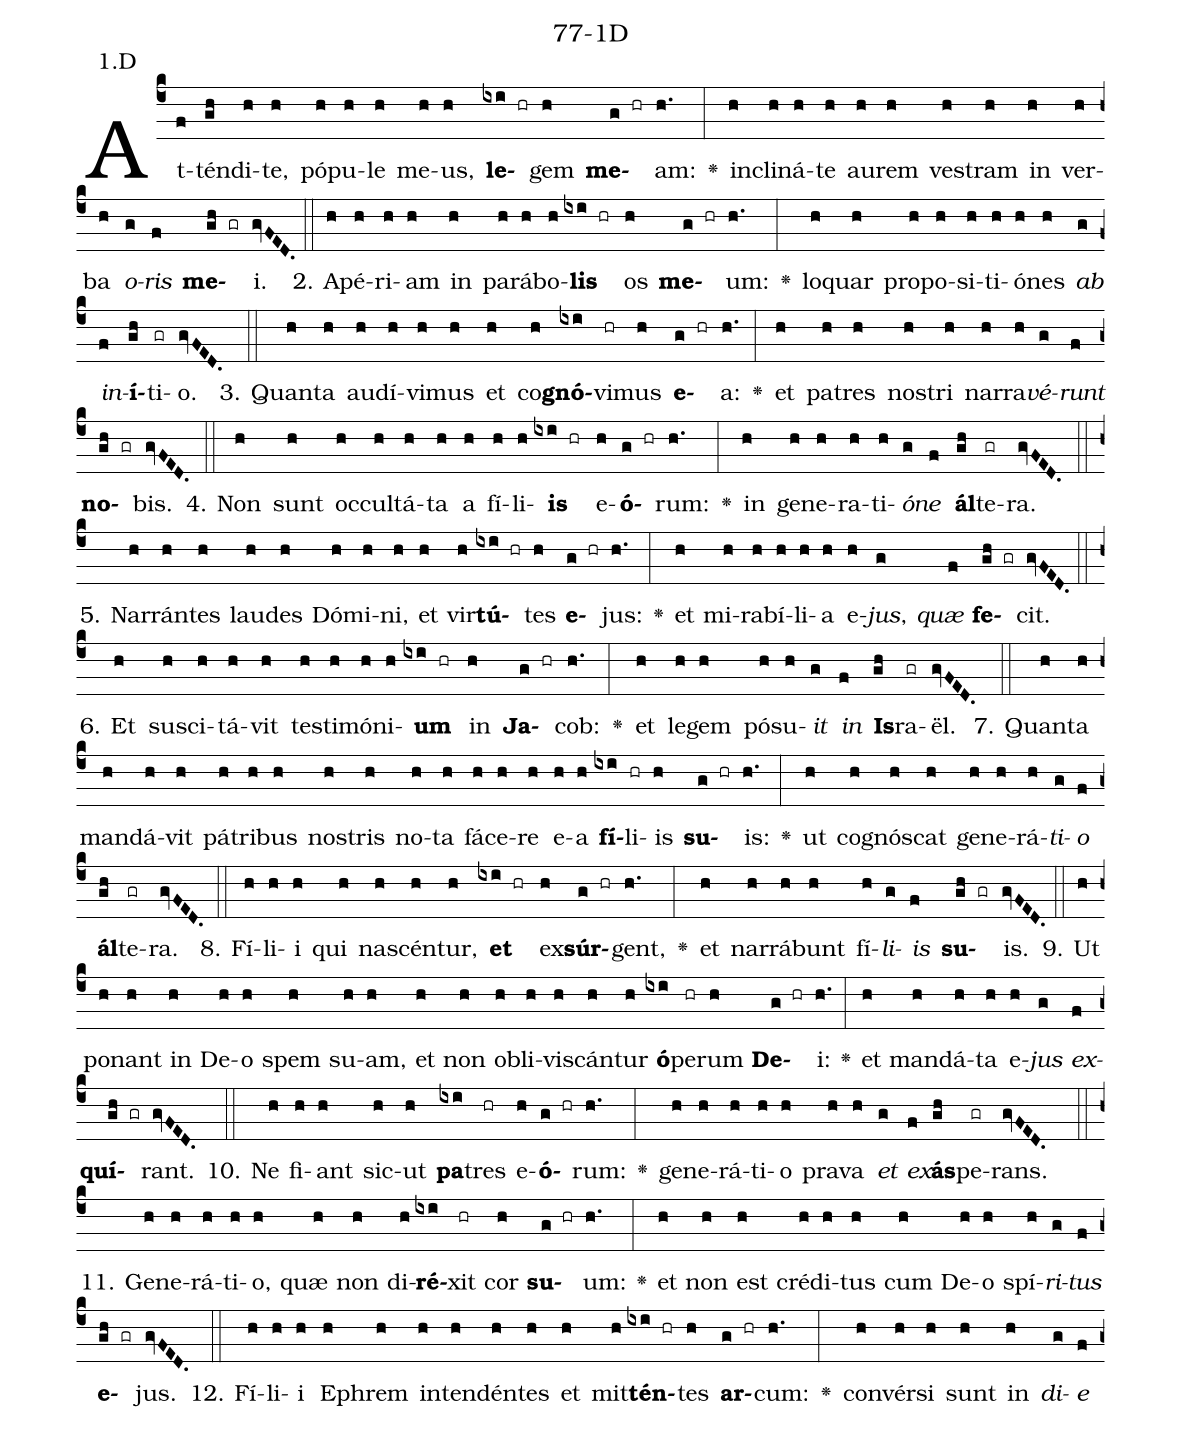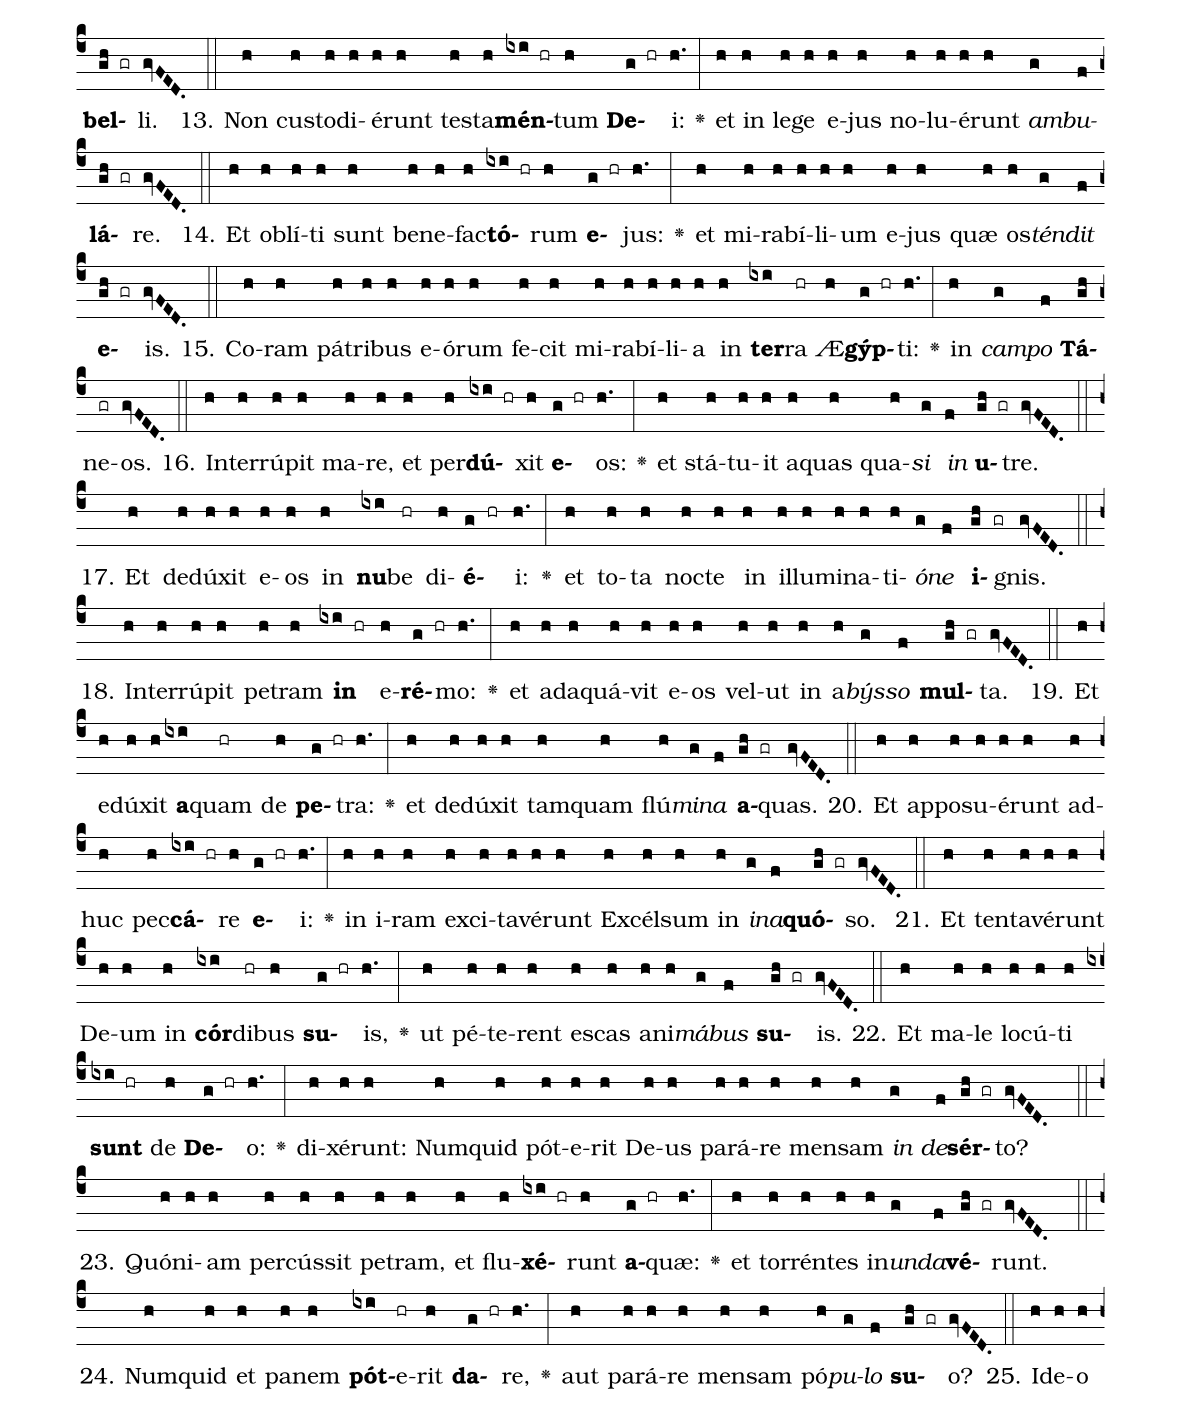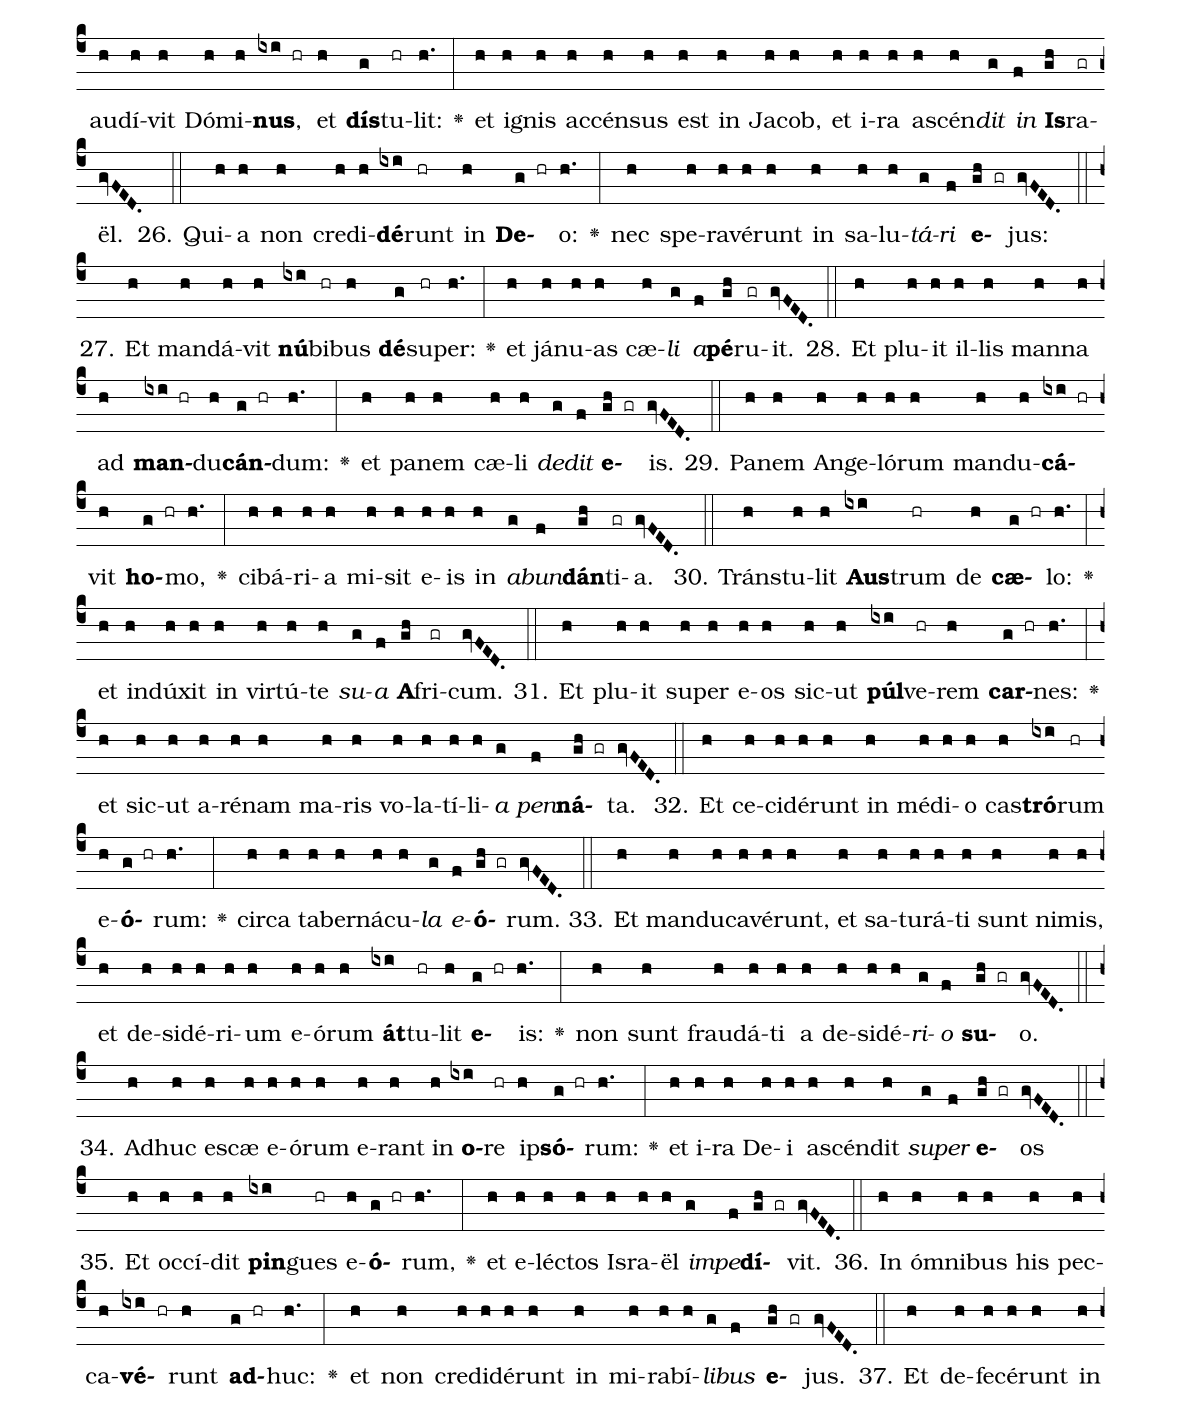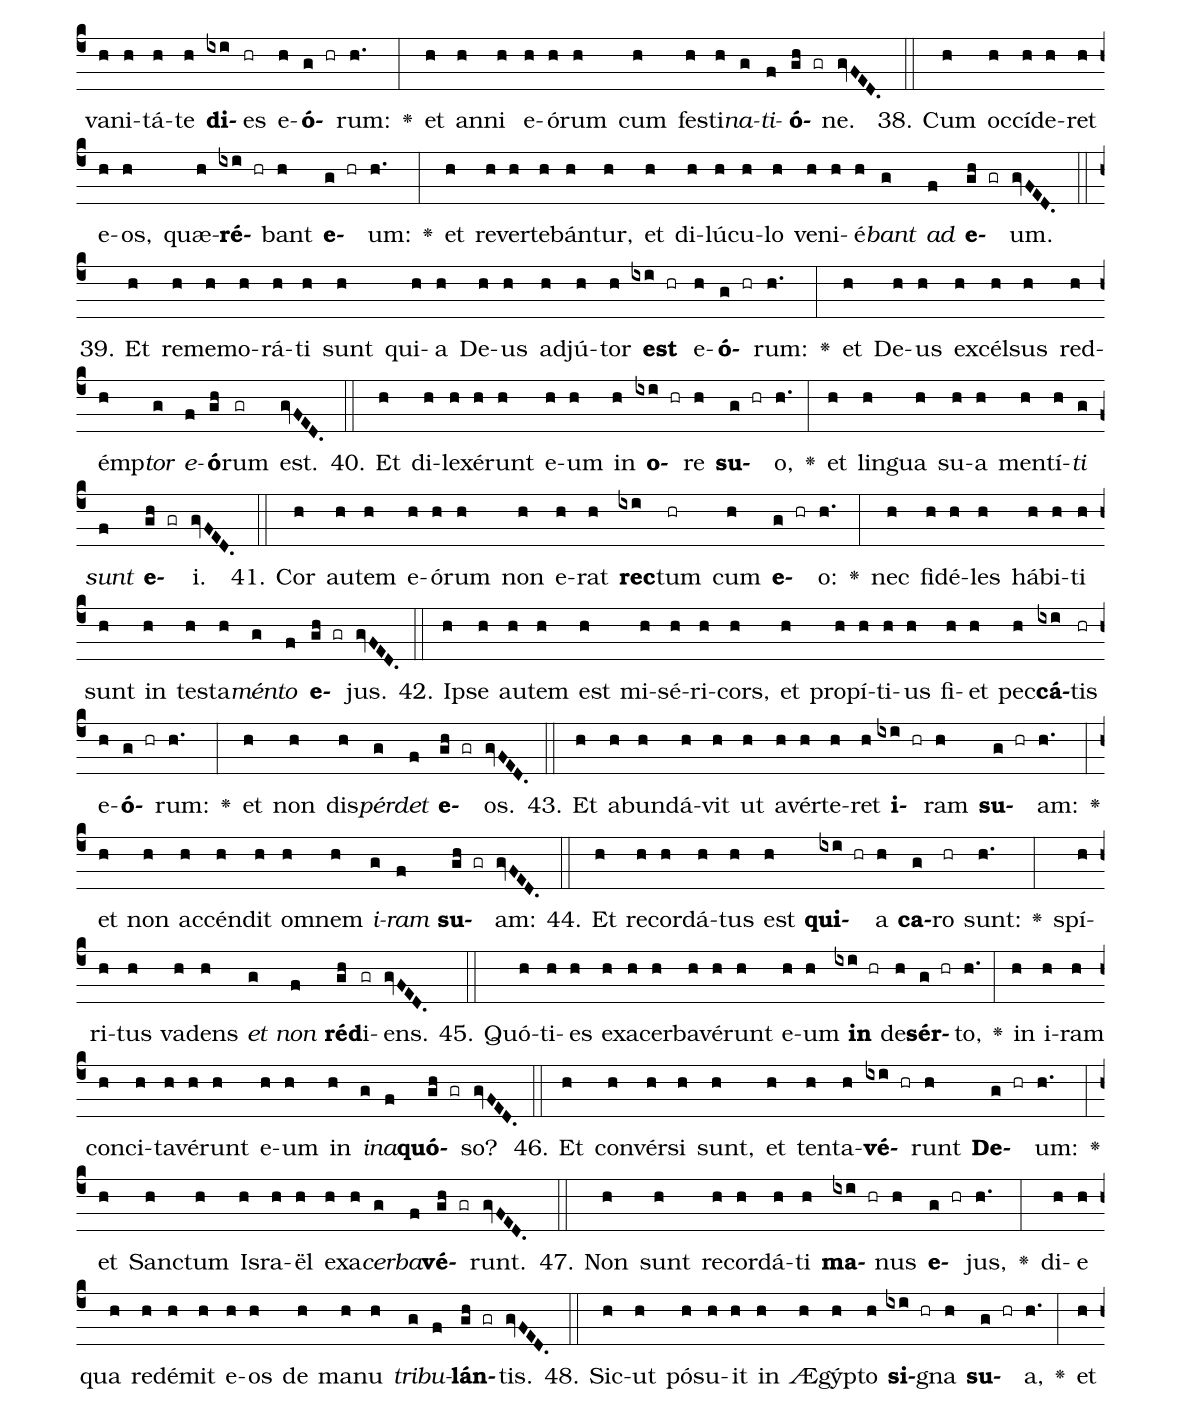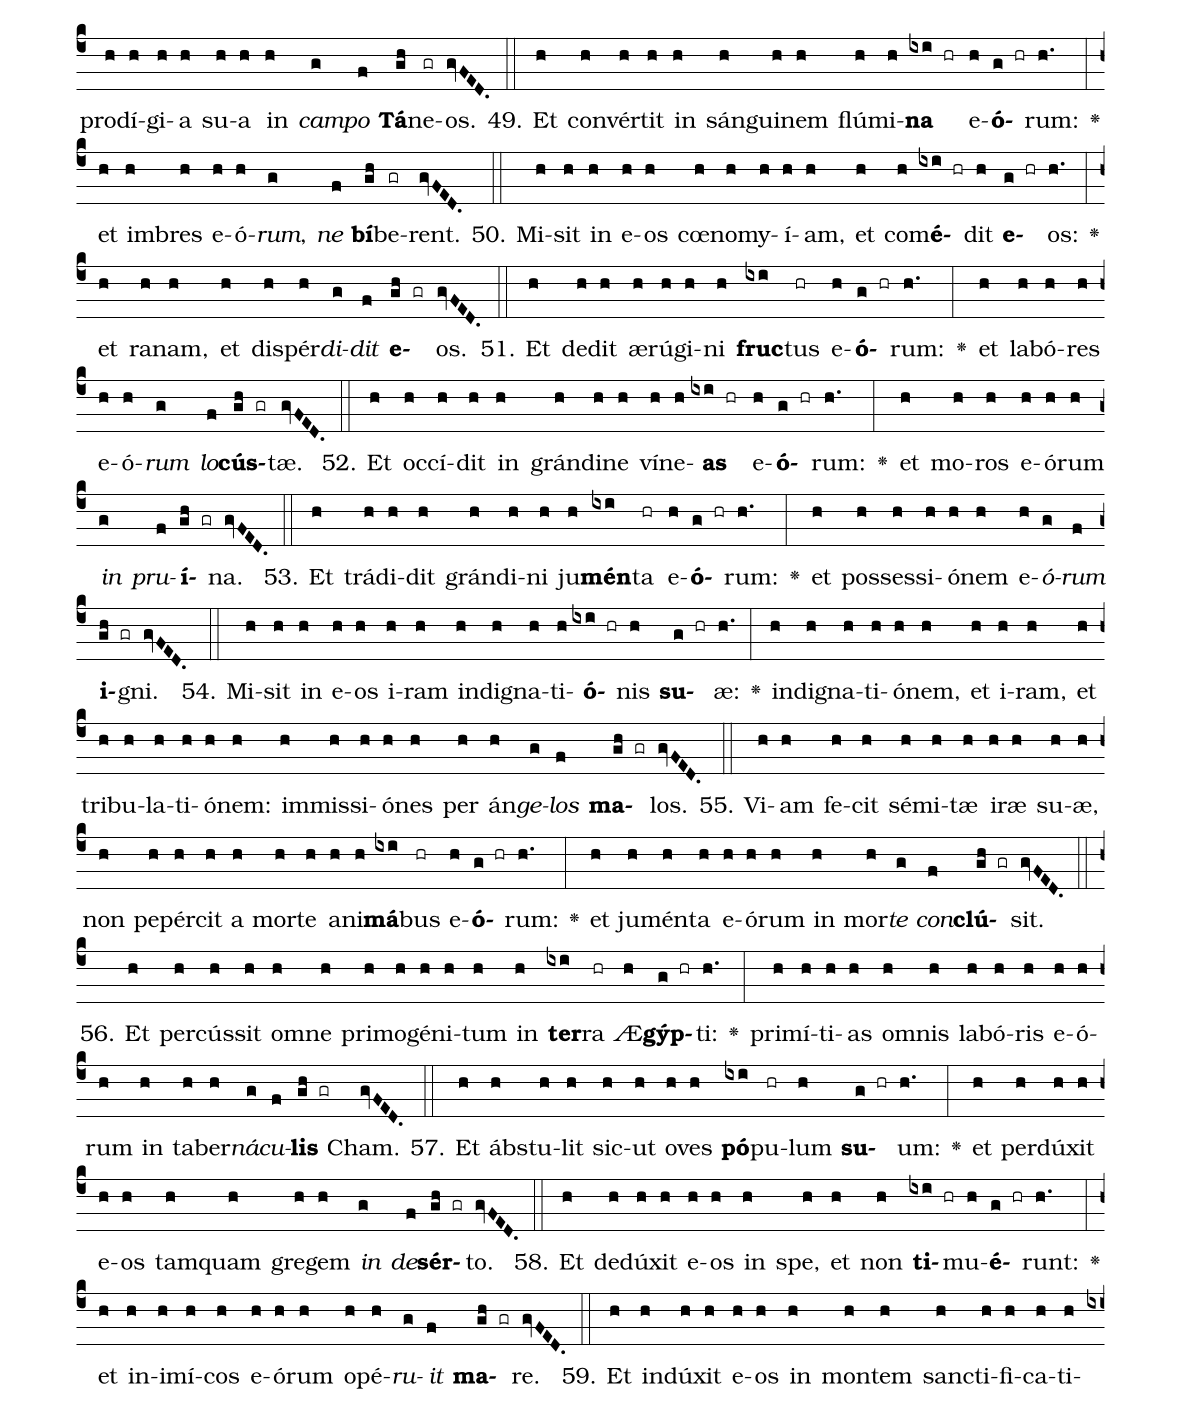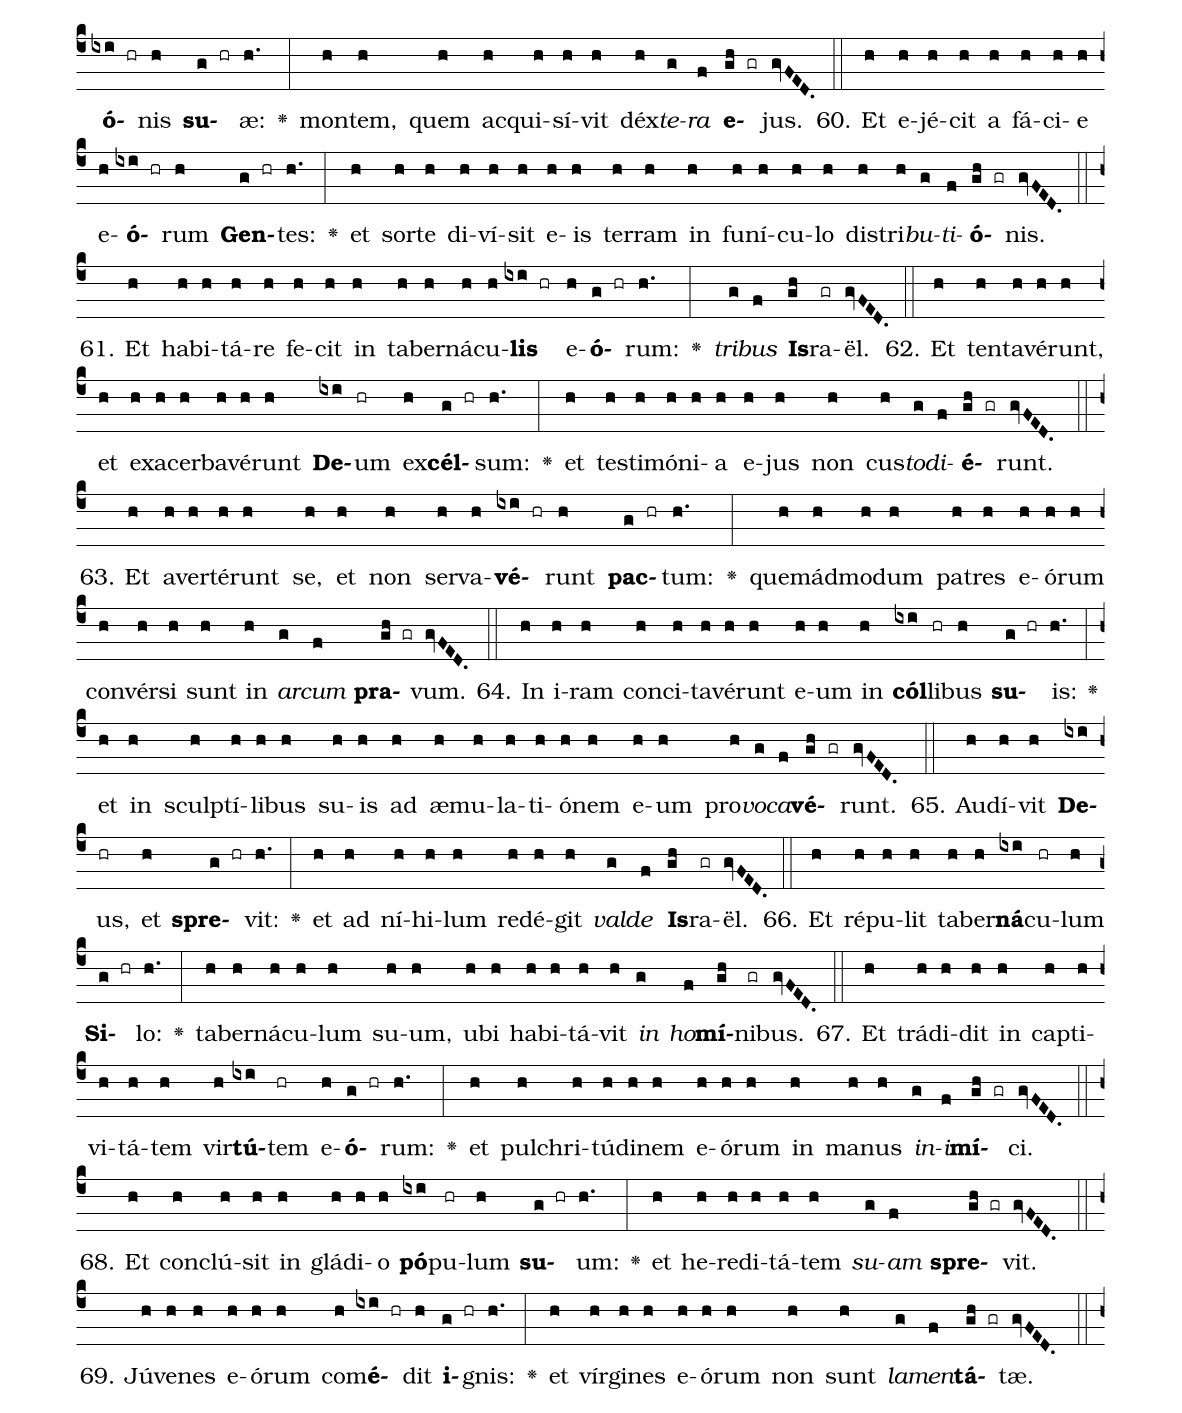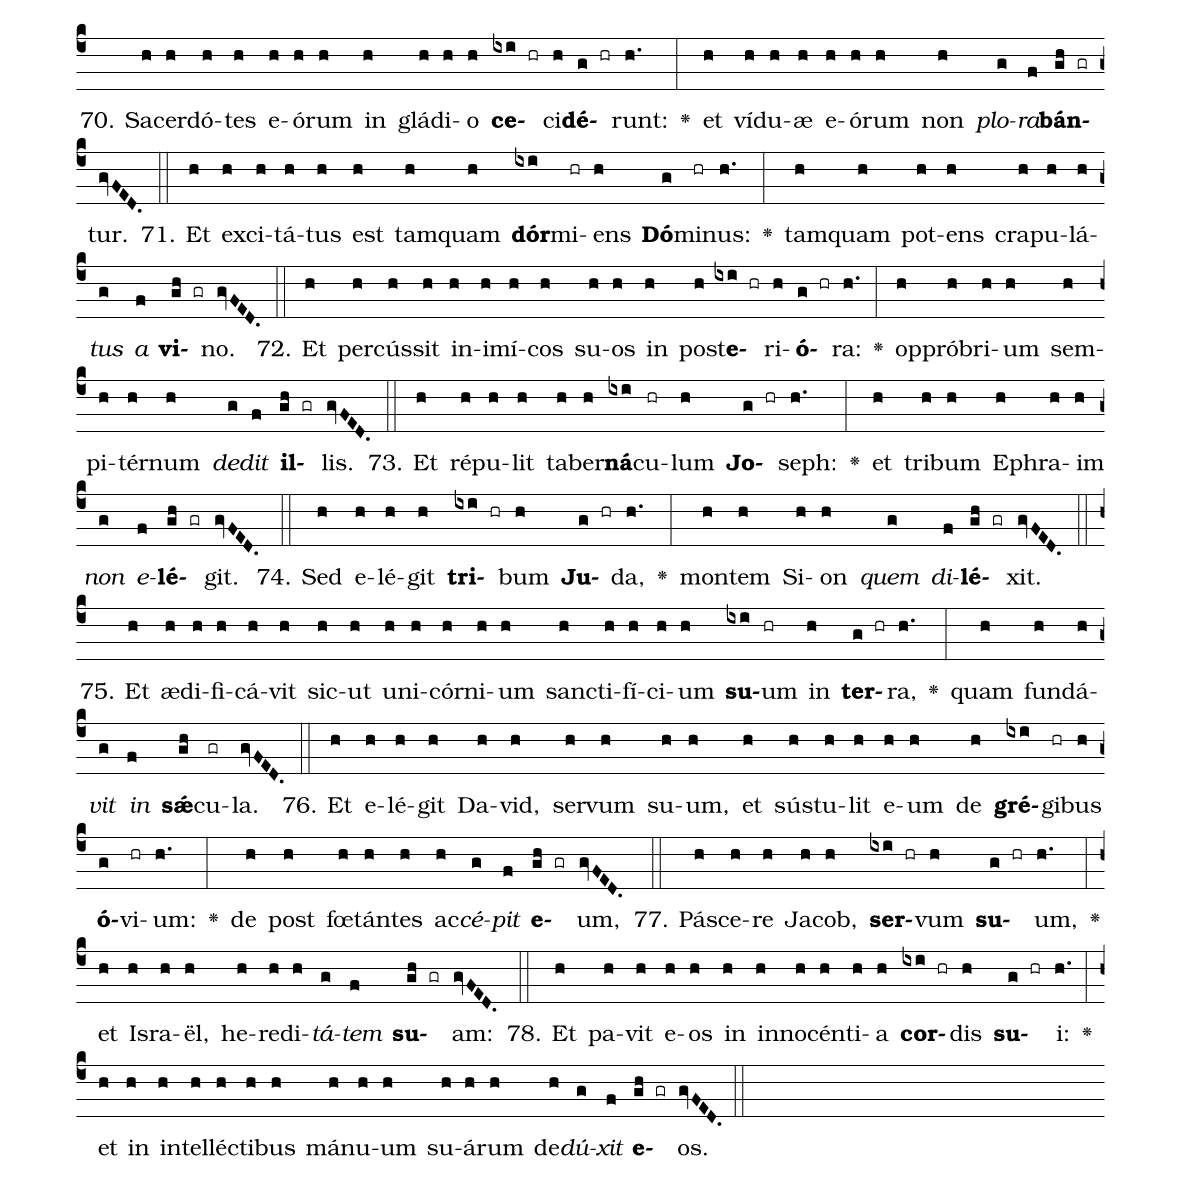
name: 77-1D;
annotation: 1.D;
%%
(c4)At(f)tén(gh)di(h)te,(h) pó(h)pu(h)le(h) me(h)us,(h) <b>le</b>(ixi hr)gem(h) <b>me</b>(g hr)am:(h.) <v>\greheightstar</v>(:) in(h)cli(h)ná(h)te(h) au(h)rem(h) ves(h)tram(h) in(h) ver(h)ba(h) <i>o</i>(g)<i>ris</i>(f) <b>me</b>(gh gr)i.(gvFED.) (::)
2. A(h)pé(h)ri(h)am(h) in(h) pa(h)rá(h)bo(h)<b>lis</b>(ixi hr) os(h) <b>me</b>(g hr)um:(h.) <v>\greheightstar</v>(:) lo(h)quar(h) pro(h)po(h)si(h)ti(h)ó(h)nes(h) <i>ab</i>(g) <i>in</i>(f)<b>í</b>(gh)ti(gr)o.(gvFED.) (::)
3. Quan(h)ta(h) au(h)dí(h)vi(h)mus(h) et(h) co(h)<b>gnó</b>(ixi)vi(hr)mus(h) <b>e</b>(g hr)a:(h.) <v>\greheightstar</v>(:) et(h) pa(h)tres(h) nos(h)tri(h) nar(h)ra(h)<i>vé</i>(g)<i>runt</i>(f) <b>no</b>(gh gr)bis.(gvFED.) (::)
4. Non(h) sunt(h) oc(h)cul(h)tá(h)ta(h) a(h) fí(h)li(h)<b>is</b>(ixi hr) e(h)<b>ó</b>(g hr)rum:(h.) <v>\greheightstar</v>(:) in(h) ge(h)ne(h)ra(h)ti(h)<i>ó</i>(g)<i>ne</i>(f) <b>ál</b>(gh)te(gr)ra.(gvFED.) (::)
5. Nar(h)rán(h)tes(h) lau(h)des(h) Dó(h)mi(h)ni,(h) et(h) vir(h)<b>tú</b>(ixi hr)tes(h) <b>e</b>(g hr)jus:(h.) <v>\greheightstar</v>(:) et(h) mi(h)ra(h)bí(h)li(h)a(h) e(h)<i>jus</i>,(g) <i>quæ</i>(f) <b>fe</b>(gh gr)cit.(gvFED.) (::)
6. Et(h) su(h)sci(h)tá(h)vit(h) tes(h)ti(h)mó(h)ni(h)<b>um</b>(ixi hr) in(h) <b>Ja</b>(g hr)cob:(h.) <v>\greheightstar</v>(:) et(h) le(h)gem(h) pó(h)su(h)<i>it</i>(g) <i>in</i>(f) <b>Is</b>(gh)ra(gr)ël.(gvFED.) (::)
7. Quan(h)ta(h) man(h)dá(h)vit(h) pá(h)tri(h)bus(h) nos(h)tris(h) no(h)ta(h) fá(h)ce(h)re(h) e(h)a(h) <b>fí</b>(ixi)li(hr)is(h) <b>su</b>(g hr)is:(h.) <v>\greheightstar</v>(:) ut(h) co(h)gnós(h)cat(h) ge(h)ne(h)rá(h)<i>ti</i>(g)<i>o</i>(f) <b>ál</b>(gh)te(gr)ra.(gvFED.) (::)
8. Fí(h)li(h)i(h) qui(h) na(h)scén(h)tur,(h) <b>et</b>(ixi hr) ex(h)<b>súr</b>(g hr)gent,(h.) <v>\greheightstar</v>(:) et(h) nar(h)rá(h)bunt(h) fí(h)<i>li</i>(g)<i>is</i>(f) <b>su</b>(gh gr)is.(gvFED.) (::)
9. Ut(h) po(h)nant(h) in(h) De(h)o(h) spem(h) su(h)am,(h) et(h) non(h) ob(h)li(h)vis(h)cán(h)tur(h) <b>ó</b>(ixi)pe(hr)rum(h) <b>De</b>(g hr)i:(h.) <v>\greheightstar</v>(:) et(h) man(h)dá(h)ta(h) e(h)<i>jus</i>(g) <i>ex</i>(f)<b>quí</b>(gh gr)rant.(gvFED.) (::)
10. Ne(h) fi(h)ant(h) sic(h)ut(h) <b>pa</b>(ixi)tres(hr) e(h)<b>ó</b>(g hr)rum:(h.) <v>\greheightstar</v>(:) ge(h)ne(h)rá(h)ti(h)o(h) pra(h)va(h) <i>et</i>(g) <i>ex</i>(f)<b>ás</b>(gh)pe(gr)rans.(gvFED.) (::)
11. Ge(h)ne(h)rá(h)ti(h)o,(h) quæ(h) non(h) di(h)<b>ré</b>(ixi)xit(hr) cor(h) <b>su</b>(g hr)um:(h.) <v>\greheightstar</v>(:) et(h) non(h) est(h) cré(h)di(h)tus(h) cum(h) De(h)o(h) spí(h)<i>ri</i>(g)<i>tus</i>(f) <b>e</b>(gh gr)jus.(gvFED.) (::)
12. Fí(h)li(h)i(h) E(h)phrem(h) in(h)ten(h)dén(h)tes(h) et(h) mit(h)<b>tén</b>(ixi hr)tes(h) <b>ar</b>(g hr)cum:(h.) <v>\greheightstar</v>(:) con(h)vér(h)si(h) sunt(h) in(h) <i>di</i>(g)<i>e</i>(f) <b>bel</b>(gh gr)li.(gvFED.) (::)
13. Non(h) cus(h)to(h)di(h)é(h)runt(h) tes(h)ta(h)<b>mén</b>(ixi hr)tum(h) <b>De</b>(g hr)i:(h.) <v>\greheightstar</v>(:) et(h) in(h) le(h)ge(h) e(h)jus(h) no(h)lu(h)é(h)runt(h) <i>am</i>(g)<i>bu</i>(f)<b>lá</b>(gh gr)re.(gvFED.) (::)
14. Et(h) ob(h)lí(h)ti(h) sunt(h) be(h)ne(h)fac(h)<b>tó</b>(ixi hr)rum(h) <b>e</b>(g hr)jus:(h.) <v>\greheightstar</v>(:) et(h) mi(h)ra(h)bí(h)li(h)um(h) e(h)jus(h) quæ(h) os(h)<i>tén</i>(g)<i>dit</i>(f) <b>e</b>(gh gr)is.(gvFED.) (::)
15. Co(h)ram(h) pá(h)tri(h)bus(h) e(h)ó(h)rum(h) fe(h)cit(h) mi(h)ra(h)bí(h)li(h)a(h) in(h) <b>ter</b>(ixi)ra(hr) Æ(h)<b>gýp</b>(g hr)ti:(h.) <v>\greheightstar</v>(:) in(h) <i>cam</i>(g)<i>po</i>(f) <b>Tá</b>(gh)ne(gr)os.(gvFED.) (::)
16. In(h)ter(h)rú(h)pit(h) ma(h)re,(h) et(h) per(h)<b>dú</b>(ixi hr)xit(h) <b>e</b>(g hr)os:(h.) <v>\greheightstar</v>(:) et(h) stá(h)tu(h)it(h) a(h)quas(h) qua(h)<i>si</i>(g) <i>in</i>(f) <b>u</b>(gh gr)tre.(gvFED.) (::)
17. Et(h) de(h)dú(h)xit(h) e(h)os(h) in(h) <b>nu</b>(ixi)be(hr) di(h)<b>é</b>(g hr)i:(h.) <v>\greheightstar</v>(:) et(h) to(h)ta(h) noc(h)te(h) in(h) il(h)lu(h)mi(h)na(h)ti(h)<i>ó</i>(g)<i>ne</i>(f) <b>i</b>(gh gr)gnis.(gvFED.) (::)
18. In(h)ter(h)rú(h)pit(h) pe(h)tram(h) <b>in</b>(ixi hr) e(h)<b>ré</b>(g hr)mo:(h.) <v>\greheightstar</v>(:) et(h) ad(h)a(h)quá(h)vit(h) e(h)os(h) vel(h)ut(h) in(h) a(h)<i>býs</i>(g)<i>so</i>(f) <b>mul</b>(gh gr)ta.(gvFED.) (::)
19. Et(h) e(h)dú(h)xit(h) <b>a</b>(ixi)quam(hr) de(h) <b>pe</b>(g hr)tra:(h.) <v>\greheightstar</v>(:) et(h) de(h)dú(h)xit(h) tam(h)quam(h) flú(h)<i>mi</i>(g)<i>na</i>(f) <b>a</b>(gh gr)quas.(gvFED.) (::)
20. Et(h) ap(h)po(h)su(h)é(h)runt(h) ad(h)huc(h) pec(h)<b>cá</b>(ixi hr)re(h) <b>e</b>(g hr)i:(h.) <v>\greheightstar</v>(:) in(h) i(h)ram(h) ex(h)ci(h)ta(h)vé(h)runt(h) Ex(h)cél(h)sum(h) in(h) <i>in</i>(g)<i>a</i>(f)<b>quó</b>(gh gr)so.(gvFED.) (::)
21. Et(h) ten(h)ta(h)vé(h)runt(h) De(h)um(h) in(h) <b>cór</b>(ixi)di(hr)bus(h) <b>su</b>(g hr)is,(h.) <v>\greheightstar</v>(:) ut(h) pé(h)te(h)rent(h) es(h)cas(h) a(h)ni(h)<i>má</i>(g)<i>bus</i>(f) <b>su</b>(gh gr)is.(gvFED.) (::)
22. Et(h) ma(h)le(h) lo(h)cú(h)ti(h) <b>sunt</b>(ixi hr) de(h) <b>De</b>(g hr)o:(h.) <v>\greheightstar</v>(:) di(h)xé(h)runt:(h) Num(h)quid(h) pót(h)e(h)rit(h) De(h)us(h) pa(h)rá(h)re(h) men(h)sam(h) <i>in</i>(g) <i>de</i>(f)<b>sér</b>(gh gr)to?(gvFED.) (::)
23. Quón(h)i(h)am(h) per(h)cús(h)sit(h) pe(h)tram,(h) et(h) flu(h)<b>xé</b>(ixi hr)runt(h) <b>a</b>(g hr)quæ:(h.) <v>\greheightstar</v>(:) et(h) tor(h)rén(h)tes(h) in(h)<i>un</i>(g)<i>da</i>(f)<b>vé</b>(gh gr)runt.(gvFED.) (::)
24. Num(h)quid(h) et(h) pa(h)nem(h) <b>pót</b>(ixi)e(hr)rit(h) <b>da</b>(g hr)re,(h.) <v>\greheightstar</v>(:) aut(h) pa(h)rá(h)re(h) men(h)sam(h) pó(h)<i>pu</i>(g)<i>lo</i>(f) <b>su</b>(gh gr)o?(gvFED.) (::)
25. Id(h)e(h)o(h) au(h)dí(h)vit(h) Dó(h)mi(h)<b>nus</b>,(ixi hr) et(h) <b>dís</b>(g)tu(hr)lit:(h.) <v>\greheightstar</v>(:) et(h) i(h)gnis(h) ac(h)cén(h)sus(h) est(h) in(h) Ja(h)cob,(h) et(h) i(h)ra(h) a(h)scén(h)<i>dit</i>(g) <i>in</i>(f) <b>Is</b>(gh)ra(gr)ël.(gvFED.) (::)
26. Qui(h)a(h) non(h) cre(h)di(h)<b>dé</b>(ixi)runt(hr) in(h) <b>De</b>(g hr)o:(h.) <v>\greheightstar</v>(:) nec(h) spe(h)ra(h)vé(h)runt(h) in(h) sa(h)lu(h)<i>tá</i>(g)<i>ri</i>(f) <b>e</b>(gh gr)jus:(gvFED.) (::)
27. Et(h) man(h)dá(h)vit(h) <b>nú</b>(ixi)bi(hr)bus(h) <b>dé</b>(g)su(hr)per:(h.) <v>\greheightstar</v>(:) et(h) já(h)nu(h)as(h) cæ(h)<i>li</i>(g) <i>a</i>(f)<b>pé</b>(gh)ru(gr)it.(gvFED.) (::)
28. Et(h) plu(h)it(h) il(h)lis(h) man(h)na(h) ad(h) <b>man</b>(ixi hr)du(h)<b>cán</b>(g hr)dum:(h.) <v>\greheightstar</v>(:) et(h) pa(h)nem(h) cæ(h)li(h) <i>de</i>(g)<i>dit</i>(f) <b>e</b>(gh gr)is.(gvFED.) (::)
29. Pa(h)nem(h) An(h)ge(h)ló(h)rum(h) man(h)du(h)<b>cá</b>(ixi hr)vit(h) <b>ho</b>(g hr)mo,(h.) <v>\greheightstar</v>(:) ci(h)bá(h)ri(h)a(h) mi(h)sit(h) e(h)is(h) in(h) <i>ab</i>(g)<i>un</i>(f)<b>dán</b>(gh)ti(gr)a.(gvFED.) (::)
30. Tráns(h)tu(h)lit(h) <b>Aus</b>(ixi)trum(hr) de(h) <b>cæ</b>(g hr)lo:(h.) <v>\greheightstar</v>(:) et(h) in(h)dú(h)xit(h) in(h) vir(h)tú(h)te(h) <i>su</i>(g)<i>a</i>(f) <b>A</b>(gh)fri(gr)cum.(gvFED.) (::)
31. Et(h) plu(h)it(h) su(h)per(h) e(h)os(h) sic(h)ut(h) <b>púl</b>(ixi)ve(hr)rem(h) <b>car</b>(g hr)nes:(h.) <v>\greheightstar</v>(:) et(h) sic(h)ut(h) a(h)ré(h)nam(h) ma(h)ris(h) vo(h)la(h)tí(h)li(h)<i>a</i>(g) <i>pen</i>(f)<b>ná</b>(gh gr)ta.(gvFED.) (::)
32. Et(h) ce(h)ci(h)dé(h)runt(h) in(h) mé(h)di(h)o(h) cas(h)<b>tró</b>(ixi)rum(hr) e(h)<b>ó</b>(g hr)rum:(h.) <v>\greheightstar</v>(:) cir(h)ca(h) ta(h)ber(h)ná(h)cu(h)<i>la</i>(g) <i>e</i>(f)<b>ó</b>(gh gr)rum.(gvFED.) (::)
33. Et(h) man(h)du(h)ca(h)vé(h)runt,(h) et(h) sa(h)tu(h)rá(h)ti(h) sunt(h) ni(h)mis,(h) et(h) de(h)si(h)dé(h)ri(h)um(h) e(h)ó(h)rum(h) <b>át</b>(ixi)tu(hr)lit(h) <b>e</b>(g hr)is:(h.) <v>\greheightstar</v>(:) non(h) sunt(h) frau(h)dá(h)ti(h) a(h) de(h)si(h)dé(h)<i>ri</i>(g)<i>o</i>(f) <b>su</b>(gh gr)o.(gvFED.) (::)
34. Ad(h)huc(h) e(h)scæ(h) e(h)ó(h)rum(h) e(h)rant(h) in(h) <b>o</b>(ixi)re(hr) ip(h)<b>só</b>(g hr)rum:(h.) <v>\greheightstar</v>(:) et(h) i(h)ra(h) De(h)i(h) a(h)scén(h)dit(h) <i>su</i>(g)<i>per</i>(f) <b>e</b>(gh gr)os(gvFED.) (::)
35. Et(h) oc(h)cí(h)dit(h) <b>pin</b>(ixi)gues(hr) e(h)<b>ó</b>(g hr)rum,(h.) <v>\greheightstar</v>(:) et(h) e(h)léc(h)tos(h) Is(h)ra(h)ël(h) <i>im</i>(g)<i>pe</i>(f)<b>dí</b>(gh gr)vit.(gvFED.) (::)
36. In(h) óm(h)ni(h)bus(h) his(h) pec(h)ca(h)<b>vé</b>(ixi hr)runt(h) <b>ad</b>(g hr)huc:(h.) <v>\greheightstar</v>(:) et(h) non(h) cre(h)di(h)dé(h)runt(h) in(h) mi(h)ra(h)bí(h)<i>li</i>(g)<i>bus</i>(f) <b>e</b>(gh gr)jus.(gvFED.) (::)
37. Et(h) de(h)fe(h)cé(h)runt(h) in(h) va(h)ni(h)tá(h)te(h) <b>di</b>(ixi)es(hr) e(h)<b>ó</b>(g hr)rum:(h.) <v>\greheightstar</v>(:) et(h) an(h)ni(h) e(h)ó(h)rum(h) cum(h) fes(h)ti(h)<i>na</i>(g)<i>ti</i>(f)<b>ó</b>(gh gr)ne.(gvFED.) (::)
38. Cum(h) oc(h)cí(h)de(h)ret(h) e(h)os,(h) quæ(h)<b>ré</b>(ixi hr)bant(h) <b>e</b>(g hr)um:(h.) <v>\greheightstar</v>(:) et(h) re(h)ver(h)te(h)bán(h)tur,(h) et(h) di(h)lú(h)cu(h)lo(h) ve(h)ni(h)é(h)<i>bant</i>(g) <i>ad</i>(f) <b>e</b>(gh gr)um.(gvFED.) (::)
39. Et(h) re(h)me(h)mo(h)rá(h)ti(h) sunt(h) qui(h)a(h) De(h)us(h) ad(h)jú(h)tor(h) <b>est</b>(ixi hr) e(h)<b>ó</b>(g hr)rum:(h.) <v>\greheightstar</v>(:) et(h) De(h)us(h) ex(h)cél(h)sus(h) red(h)émp(h)<i>tor</i>(g) <i>e</i>(f)<b>ó</b>(gh)rum(gr) est.(gvFED.) (::)
40. Et(h) di(h)le(h)xé(h)runt(h) e(h)um(h) in(h) <b>o</b>(ixi hr)re(h) <b>su</b>(g hr)o,(h.) <v>\greheightstar</v>(:) et(h) lin(h)gua(h) su(h)a(h) men(h)tí(h)<i>ti</i>(g) <i>sunt</i>(f) <b>e</b>(gh gr)i.(gvFED.) (::)
41. Cor(h) au(h)tem(h) e(h)ó(h)rum(h) non(h) e(h)rat(h) <b>rec</b>(ixi)tum(hr) cum(h) <b>e</b>(g hr)o:(h.) <v>\greheightstar</v>(:) nec(h) fi(h)dé(h)les(h) há(h)bi(h)ti(h) sunt(h) in(h) tes(h)ta(h)<i>mén</i>(g)<i>to</i>(f) <b>e</b>(gh gr)jus.(gvFED.) (::)
42. Ip(h)se(h) au(h)tem(h) est(h) mi(h)sé(h)ri(h)cors,(h) et(h) pro(h)pí(h)ti(h)us(h) fi(h)et(h) pec(h)<b>cá</b>(ixi)tis(hr) e(h)<b>ó</b>(g hr)rum:(h.) <v>\greheightstar</v>(:) et(h) non(h) dis(h)<i>pér</i>(g)<i>det</i>(f) <b>e</b>(gh gr)os.(gvFED.) (::)
43. Et(h) ab(h)un(h)dá(h)vit(h) ut(h) a(h)vér(h)te(h)ret(h) <b>i</b>(ixi hr)ram(h) <b>su</b>(g hr)am:(h.) <v>\greheightstar</v>(:) et(h) non(h) ac(h)cén(h)dit(h) om(h)nem(h) <i>i</i>(g)<i>ram</i>(f) <b>su</b>(gh gr)am:(gvFED.) (::)
44. Et(h) re(h)cor(h)dá(h)tus(h) est(h) <b>qui</b>(ixi hr)a(h) <b>ca</b>(g)ro(hr) sunt:(h.) <v>\greheightstar</v>(:) spí(h)ri(h)tus(h) va(h)dens(h) <i>et</i>(g) <i>non</i>(f) <b>réd</b>(gh)i(gr)ens.(gvFED.) (::)
45. Quó(h)ti(h)es(h) ex(h)a(h)cer(h)ba(h)vé(h)runt(h) e(h)um(h) <b>in</b>(ixi hr) de(h)<b>sér</b>(g hr)to,(h.) <v>\greheightstar</v>(:) in(h) i(h)ram(h) con(h)ci(h)ta(h)vé(h)runt(h) e(h)um(h) in(h) <i>in</i>(g)<i>a</i>(f)<b>quó</b>(gh gr)so?(gvFED.) (::)
46. Et(h) con(h)vér(h)si(h) sunt,(h) et(h) ten(h)ta(h)<b>vé</b>(ixi hr)runt(h) <b>De</b>(g hr)um:(h.) <v>\greheightstar</v>(:) et(h) Sanc(h)tum(h) Is(h)ra(h)ël(h) ex(h)a(h)<i>cer</i>(g)<i>ba</i>(f)<b>vé</b>(gh gr)runt.(gvFED.) (::)
47. Non(h) sunt(h) re(h)cor(h)dá(h)ti(h) <b>ma</b>(ixi hr)nus(h) <b>e</b>(g hr)jus,(h.) <v>\greheightstar</v>(:) di(h)e(h) qua(h) red(h)é(h)mit(h) e(h)os(h) de(h) ma(h)nu(h) <i>tri</i>(g)<i>bu</i>(f)<b>lán</b>(gh gr)tis.(gvFED.) (::)
48. Sic(h)ut(h) pó(h)su(h)it(h) in(h) Æ(h)gýp(h)to(h) <b>si</b>(ixi hr)gna(h) <b>su</b>(g hr)a,(h.) <v>\greheightstar</v>(:) et(h) prod(h)í(h)gi(h)a(h) su(h)a(h) in(h) <i>cam</i>(g)<i>po</i>(f) <b>Tá</b>(gh)ne(gr)os.(gvFED.) (::)
49. Et(h) con(h)vér(h)tit(h) in(h) sán(h)gui(h)nem(h) flú(h)mi(h)<b>na</b>(ixi hr) e(h)<b>ó</b>(g hr)rum:(h.) <v>\greheightstar</v>(:) et(h) im(h)bres(h) e(h)ó(h)<i>rum</i>,(g) <i>ne</i>(f) <b>bí</b>(gh)be(gr)rent.(gvFED.) (::)
50. Mi(h)sit(h) in(h) e(h)os(h) cœ(h)no(h)my(h)í(h)am,(h) et(h) com(h)<b>é</b>(ixi hr)dit(h) <b>e</b>(g hr)os:(h.) <v>\greheightstar</v>(:) et(h) ra(h)nam,(h) et(h) dis(h)pér(h)<i>di</i>(g)<i>dit</i>(f) <b>e</b>(gh gr)os.(gvFED.) (::)
51. Et(h) de(h)dit(h) æ(h)rú(h)gi(h)ni(h) <b>fruc</b>(ixi)tus(hr) e(h)<b>ó</b>(g hr)rum:(h.) <v>\greheightstar</v>(:) et(h) la(h)bó(h)res(h) e(h)ó(h)<i>rum</i>(g) <i>lo</i>(f)<b>cús</b>(gh gr)tæ.(gvFED.) (::)
52. Et(h) oc(h)cí(h)dit(h) in(h) grán(h)di(h)ne(h) ví(h)ne(h)<b>as</b>(ixi hr) e(h)<b>ó</b>(g hr)rum:(h.) <v>\greheightstar</v>(:) et(h) mo(h)ros(h) e(h)ó(h)rum(h) <i>in</i>(g) <i>pru</i>(f)<b>í</b>(gh gr)na.(gvFED.) (::)
53. Et(h) trá(h)di(h)dit(h) grán(h)di(h)ni(h) ju(h)<b>mén</b>(ixi)ta(hr) e(h)<b>ó</b>(g hr)rum:(h.) <v>\greheightstar</v>(:) et(h) pos(h)ses(h)si(h)ó(h)nem(h) e(h)<i>ó</i>(g)<i>rum</i>(f) <b>i</b>(gh gr)gni.(gvFED.) (::)
54. Mi(h)sit(h) in(h) e(h)os(h) i(h)ram(h) in(h)di(h)gna(h)ti(h)<b>ó</b>(ixi hr)nis(h) <b>su</b>(g hr)æ:(h.) <v>\greheightstar</v>(:) in(h)di(h)gna(h)ti(h)ó(h)nem,(h) et(h) i(h)ram,(h) et(h) tri(h)bu(h)la(h)ti(h)ó(h)nem:(h) im(h)mis(h)si(h)ó(h)nes(h) per(h) án(h)<i>ge</i>(g)<i>los</i>(f) <b>ma</b>(gh gr)los.(gvFED.) (::)
55. Vi(h)am(h) fe(h)cit(h) sé(h)mi(h)tæ(h) i(h)ræ(h) su(h)æ,(h) non(h) pe(h)pér(h)cit(h) a(h) mor(h)te(h) a(h)ni(h)<b>má</b>(ixi)bus(hr) e(h)<b>ó</b>(g hr)rum:(h.) <v>\greheightstar</v>(:) et(h) ju(h)mén(h)ta(h) e(h)ó(h)rum(h) in(h) mor(h)<i>te</i>(g) <i>con</i>(f)<b>clú</b>(gh gr)sit.(gvFED.) (::)
56. Et(h) per(h)cús(h)sit(h) om(h)ne(h) pri(h)mo(h)gé(h)ni(h)tum(h) in(h) <b>ter</b>(ixi)ra(hr) Æ(h)<b>gýp</b>(g hr)ti:(h.) <v>\greheightstar</v>(:) pri(h)mí(h)ti(h)as(h) om(h)nis(h) la(h)bó(h)ris(h) e(h)ó(h)rum(h) in(h) ta(h)ber(h)<i>ná</i>(g)<i>cu</i>(f)<b>lis</b>(gh gr) Cham.(gvFED.) (::)
57. Et(h) ábs(h)tu(h)lit(h) sic(h)ut(h) o(h)ves(h) <b>pó</b>(ixi)pu(hr)lum(h) <b>su</b>(g hr)um:(h.) <v>\greheightstar</v>(:) et(h) per(h)dú(h)xit(h) e(h)os(h) tam(h)quam(h) gre(h)gem(h) <i>in</i>(g) <i>de</i>(f)<b>sér</b>(gh gr)to.(gvFED.) (::)
58. Et(h) de(h)dú(h)xit(h) e(h)os(h) in(h) spe,(h) et(h) non(h) <b>ti</b>(ixi hr)mu(h)<b>é</b>(g hr)runt:(h.) <v>\greheightstar</v>(:) et(h) in(h)i(h)mí(h)cos(h) e(h)ó(h)rum(h) o(h)pé(h)<i>ru</i>(g)<i>it</i>(f) <b>ma</b>(gh gr)re.(gvFED.) (::)
59. Et(h) in(h)dú(h)xit(h) e(h)os(h) in(h) mon(h)tem(h) sanc(h)ti(h)fi(h)ca(h)ti(h)<b>ó</b>(ixi hr)nis(h) <b>su</b>(g hr)æ:(h.) <v>\greheightstar</v>(:) mon(h)tem,(h) quem(h) ac(h)qui(h)sí(h)vit(h) déx(h)<i>te</i>(g)<i>ra</i>(f) <b>e</b>(gh gr)jus.(gvFED.) (::)
60. Et(h) e(h)jé(h)cit(h) a(h) fá(h)ci(h)e(h) e(h)<b>ó</b>(ixi hr)rum(h) <b>Gen</b>(g hr)tes:(h.) <v>\greheightstar</v>(:) et(h) sor(h)te(h) di(h)ví(h)sit(h) e(h)is(h) ter(h)ram(h) in(h) fu(h)ní(h)cu(h)lo(h) dis(h)tri(h)<i>bu</i>(g)<i>ti</i>(f)<b>ó</b>(gh gr)nis.(gvFED.) (::)
61. Et(h) ha(h)bi(h)tá(h)re(h) fe(h)cit(h) in(h) ta(h)ber(h)ná(h)cu(h)<b>lis</b>(ixi hr) e(h)<b>ó</b>(g hr)rum:(h.) <v>\greheightstar</v>(:) <i>tri</i>(g)<i>bus</i>(f) <b>Is</b>(gh)ra(gr)ël.(gvFED.) (::)
62. Et(h) ten(h)ta(h)vé(h)runt,(h) et(h) ex(h)a(h)cer(h)ba(h)vé(h)runt(h) <b>De</b>(ixi)um(hr) ex(h)<b>cél</b>(g hr)sum:(h.) <v>\greheightstar</v>(:) et(h) tes(h)ti(h)mó(h)ni(h)a(h) e(h)jus(h) non(h) cus(h)<i>to</i>(g)<i>di</i>(f)<b>é</b>(gh gr)runt.(gvFED.) (::)
63. Et(h) a(h)ver(h)té(h)runt(h) se,(h) et(h) non(h) ser(h)va(h)<b>vé</b>(ixi hr)runt(h) <b>pac</b>(g hr)tum:(h.) <v>\greheightstar</v>(:) quem(h)ád(h)mo(h)dum(h) pa(h)tres(h) e(h)ó(h)rum(h) con(h)vér(h)si(h) sunt(h) in(h) <i>ar</i>(g)<i>cum</i>(f) <b>pra</b>(gh gr)vum.(gvFED.) (::)
64. In(h) i(h)ram(h) con(h)ci(h)ta(h)vé(h)runt(h) e(h)um(h) in(h) <b>cól</b>(ixi)li(hr)bus(h) <b>su</b>(g hr)is:(h.) <v>\greheightstar</v>(:) et(h) in(h) sculp(h)tí(h)li(h)bus(h) su(h)is(h) ad(h) æ(h)mu(h)la(h)ti(h)ó(h)nem(h) e(h)um(h) pro(h)<i>vo</i>(g)<i>ca</i>(f)<b>vé</b>(gh gr)runt.(gvFED.) (::)
65. Au(h)dí(h)vit(h) <b>De</b>(ixi)us,(hr) et(h) <b>spre</b>(g hr)vit:(h.) <v>\greheightstar</v>(:) et(h) ad(h) ní(h)hi(h)lum(h) red(h)é(h)git(h) <i>val</i>(g)<i>de</i>(f) <b>Is</b>(gh)ra(gr)ël.(gvFED.) (::)
66. Et(h) ré(h)pu(h)lit(h) ta(h)ber(h)<b>ná</b>(ixi)cu(hr)lum(h) <b>Si</b>(g hr)lo:(h.) <v>\greheightstar</v>(:) ta(h)ber(h)ná(h)cu(h)lum(h) su(h)um,(h) u(h)bi(h) ha(h)bi(h)tá(h)vit(h) <i>in</i>(g) <i>ho</i>(f)<b>mí</b>(gh)ni(gr)bus.(gvFED.) (::)
67. Et(h) trá(h)di(h)dit(h) in(h) cap(h)ti(h)vi(h)tá(h)tem(h) vir(h)<b>tú</b>(ixi)tem(hr) e(h)<b>ó</b>(g hr)rum:(h.) <v>\greheightstar</v>(:) et(h) pul(h)chri(h)tú(h)di(h)nem(h) e(h)ó(h)rum(h) in(h) ma(h)nus(h) <i>in</i>(g)<i>i</i>(f)<b>mí</b>(gh gr)ci.(gvFED.) (::)
68. Et(h) con(h)clú(h)sit(h) in(h) glá(h)di(h)o(h) <b>pó</b>(ixi)pu(hr)lum(h) <b>su</b>(g hr)um:(h.) <v>\greheightstar</v>(:) et(h) he(h)re(h)di(h)tá(h)tem(h) <i>su</i>(g)<i>am</i>(f) <b>spre</b>(gh gr)vit.(gvFED.) (::)
69. Jú(h)ve(h)nes(h) e(h)ó(h)rum(h) com(h)<b>é</b>(ixi hr)dit(h) <b>i</b>(g hr)gnis:(h.) <v>\greheightstar</v>(:) et(h) vír(h)gi(h)nes(h) e(h)ó(h)rum(h) non(h) sunt(h) <i>la</i>(g)<i>men</i>(f)<b>tá</b>(gh gr)tæ.(gvFED.) (::)
70. Sa(h)cer(h)dó(h)tes(h) e(h)ó(h)rum(h) in(h) glá(h)di(h)o(h) <b>ce</b>(ixi hr)ci(h)<b>dé</b>(g hr)runt:(h.) <v>\greheightstar</v>(:) et(h) ví(h)du(h)æ(h) e(h)ó(h)rum(h) non(h) <i>plo</i>(g)<i>ra</i>(f)<b>bán</b>(gh gr)tur.(gvFED.) (::)
71. Et(h) ex(h)ci(h)tá(h)tus(h) est(h) tam(h)quam(h) <b>dór</b>(ixi)mi(hr)ens(h) <b>Dó</b>(g)mi(hr)nus:(h.) <v>\greheightstar</v>(:) tam(h)quam(h) pot(h)ens(h) cra(h)pu(h)lá(h)<i>tus</i>(g) <i>a</i>(f) <b>vi</b>(gh gr)no.(gvFED.) (::)
72. Et(h) per(h)cús(h)sit(h) in(h)i(h)mí(h)cos(h) su(h)os(h) in(h) post(h)<b>e</b>(ixi hr)ri(h)<b>ó</b>(g hr)ra:(h.) <v>\greheightstar</v>(:) op(h)pró(h)bri(h)um(h) sem(h)pi(h)tér(h)num(h) <i>de</i>(g)<i>dit</i>(f) <b>il</b>(gh gr)lis.(gvFED.) (::)
73. Et(h) ré(h)pu(h)lit(h) ta(h)ber(h)<b>ná</b>(ixi)cu(hr)lum(h) <b>Jo</b>(g hr)seph:(h.) <v>\greheightstar</v>(:) et(h) tri(h)bum(h) E(h)phra(h)im(h) <i>non</i>(g) <i>e</i>(f)<b>lé</b>(gh gr)git.(gvFED.) (::)
74. Sed(h) e(h)lé(h)git(h) <b>tri</b>(ixi hr)bum(h) <b>Ju</b>(g hr)da,(h.) <v>\greheightstar</v>(:) mon(h)tem(h) Si(h)on(h) <i>quem</i>(g) <i>di</i>(f)<b>lé</b>(gh gr)xit.(gvFED.) (::)
75. Et(h) æ(h)di(h)fi(h)cá(h)vit(h) sic(h)ut(h) u(h)ni(h)cór(h)ni(h)um(h) sanc(h)ti(h)fí(h)ci(h)um(h) <b>su</b>(ixi)um(hr) in(h) <b>ter</b>(g hr)ra,(h.) <v>\greheightstar</v>(:) quam(h) fun(h)dá(h)<i>vit</i>(g) <i>in</i>(f) <b>sǽ</b>(gh)cu(gr)la.(gvFED.) (::)
76. Et(h) e(h)lé(h)git(h) Da(h)vid,(h) ser(h)vum(h) su(h)um,(h) et(h) sús(h)tu(h)lit(h) e(h)um(h) de(h) <b>gré</b>(ixi)gi(hr)bus(h) <b>ó</b>(g)vi(hr)um:(h.) <v>\greheightstar</v>(:) de(h) post(h) fœ(h)tán(h)tes(h) ac(h)<i>cé</i>(g)<i>pit</i>(f) <b>e</b>(gh gr)um,(gvFED.) (::)
77. Pá(h)sce(h)re(h) Ja(h)cob,(h) <b>ser</b>(ixi hr)vum(h) <b>su</b>(g hr)um,(h.) <v>\greheightstar</v>(:) et(h) Is(h)ra(h)ël,(h) he(h)re(h)di(h)<i>tá</i>(g)<i>tem</i>(f) <b>su</b>(gh gr)am:(gvFED.) (::)
78. Et(h) pa(h)vit(h) e(h)os(h) in(h) in(h)no(h)cén(h)ti(h)a(h) <b>cor</b>(ixi hr)dis(h) <b>su</b>(g hr)i:(h.) <v>\greheightstar</v>(:) et(h) in(h) in(h)tel(h)léc(h)ti(h)bus(h) má(h)nu(h)um(h) su(h)á(h)rum(h) de(h)<i>dú</i>(g)<i>xit</i>(f) <b>e</b>(gh gr)os.(gvFED.) (::)
